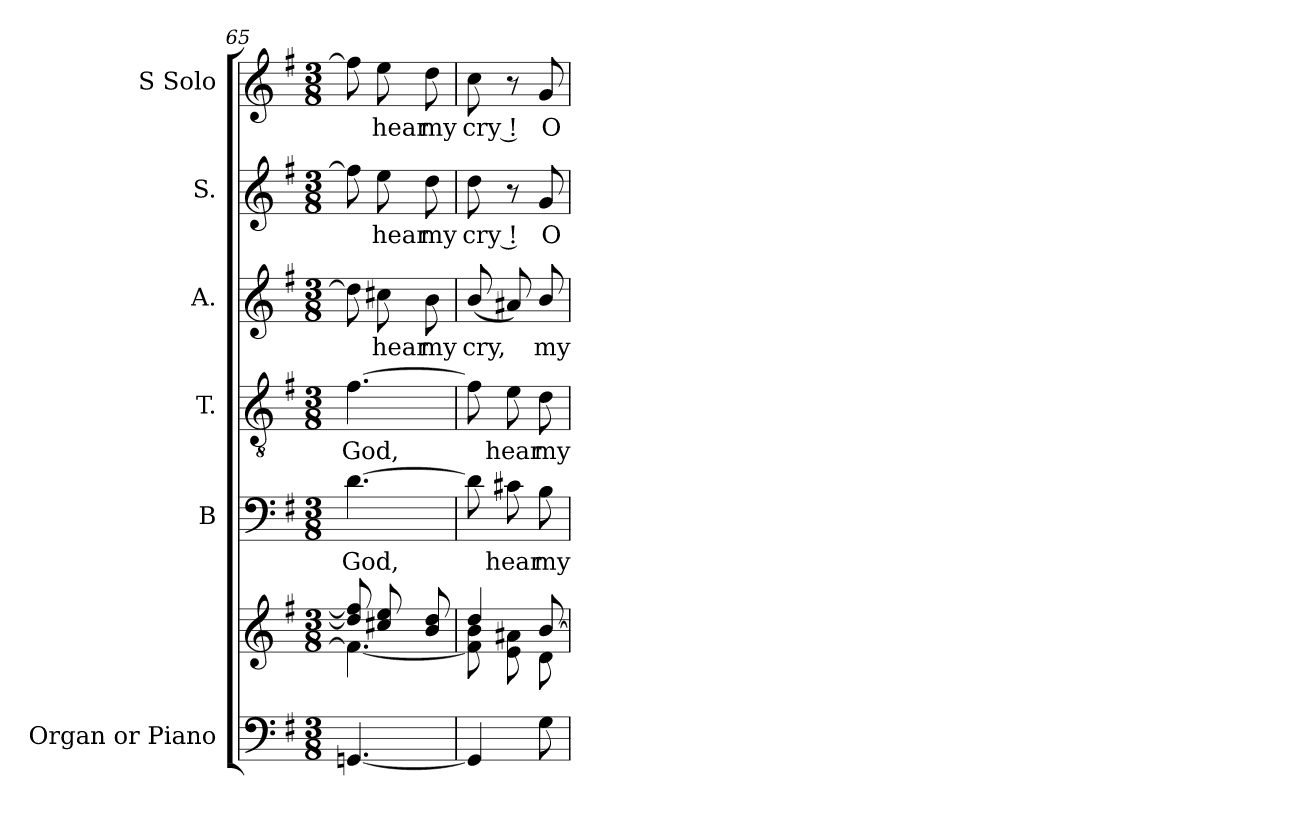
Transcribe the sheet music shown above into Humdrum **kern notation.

**kern	**kern	**kern	**text	**kern	**text	**kern	**text	**kern	**text	**kern	**text
*part6	*part6	*part5	*part5	*part4	*part4	*part3	*part3	*part2	*part2	*part1	*part1
*staff7	*staff6	*staff5	*staff5	*staff4	*staff4	*staff3	*staff3	*staff2	*staff2	*staff1	*staff1
*I"Organ or  Piano	*	*I"B	*	*I"T.	*	*I"A.	*	*I"S.	*	*I"S    Solo	*
*	*	*I'B.	*	*I'T.	*	*I'A.	*	*I'S.	*	*I'S.	*
*clefF4	*clefG2	*clefF4	*	*clefGv2	*	*clefG2	*	*clefG2	*	*clefG2	*
*	*	*	*	*ITrd7c12	*	*	*	*	*	*	*
*k[f#]	*k[f#]	*k[f#]	*	*k[f#]	*	*k[f#]	*	*k[f#]	*	*k[f#]	*
*G:	*G:	*G:	*	*G:	*	*G:	*	*G:	*	*G:	*
*M3/8	*M3/8	*M3/8	*	*M3/8	*	*M3/8	*	*M3/8	*	*M3/8	*
=65	=65	=65	=65	=65	=65	=65	=65	=65	=65	=65	=65
*	*^	*	*	*	*	*	*	*	*	*	*
[4.GGn/	8dd/] 8ff#/]	4.f#\_	[4.d\	God,	[4.F#\	God,	8dd\]	.	8ff#\]	.	8ff#\]	.
.	8cc#X/ 8ee/	.	.	.	.	.	8cc#X\	hear	8ee\	hear	8ee\	hear
.	8b/ 8dd/	.	.	.	.	.	8b\	my	8dd\	my	8dd\	my
=66	=66	=66	=66	=66	=66	=66	=66	=66	=66	=66	=66	=66
4GG/]	4dd/	8f#\] 8b\	8d\]	.	8F#\]	.	(8b/	cry,	8dd\	cry !	8cc\	cry !
.	.	8e\ 8a#X\	8c#X\	hear	8E\	hear	8a#X/)	.	8r	.	8r	.
8G\	[8b/	8d\	8B\	my	8D\	my	8b/	my	8g/	O	8g/	O
*	*v	*v	*	*	*	*	*	*	*	*	*	*
=	=	=	=	=	=	=	=	=	=	=	=
*-	*-	*-	*-	*-	*-	*-	*-	*-	*-	*-	*-
